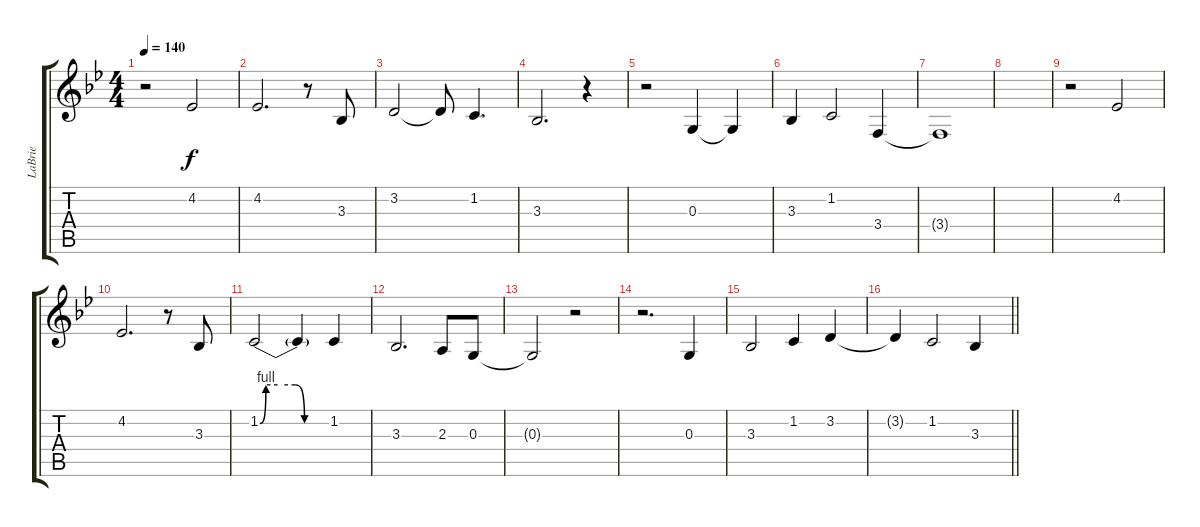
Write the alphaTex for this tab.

\track ("LaBrie" "LaBrie") {instrument stringensemble1}
\staff {score tabs}
\tuning (E4 B3 G3 D3 A2 E2) {hide}
\ts (4 4)
\tempo 140
\clef g2
\ks bb
r.2{dy f} 4.2.2 |
4.2.2{d} r.8 3.3.8 |
3.2.2 3.2{t}.8 1.2.4{d} |
3.3.2{d} r.4 |
r.2 0.3.4 0.3{t}.4 |
3.3.4 1.2.2 3.4.4 |
3.4{t}.1 |
|
r.2 4.2.2 |
4.2.2{d} r.8 3.3.8 |
1.2{be (custom 0 0 5 4 15 4 30 4 38 0 45 0 60 0)}.2 1.2{t}.4 1.2.4 |
3.3.2{d} 2.3.8 0.3.8 |
0.3{t}.2 r.2 |
r.2{d} 0.3.4 |
3.3.2 1.2.4 3.2.4 |
\barLineRight lightlight
3.2{t}.4 1.2.2 3.3.4{volume 5}
